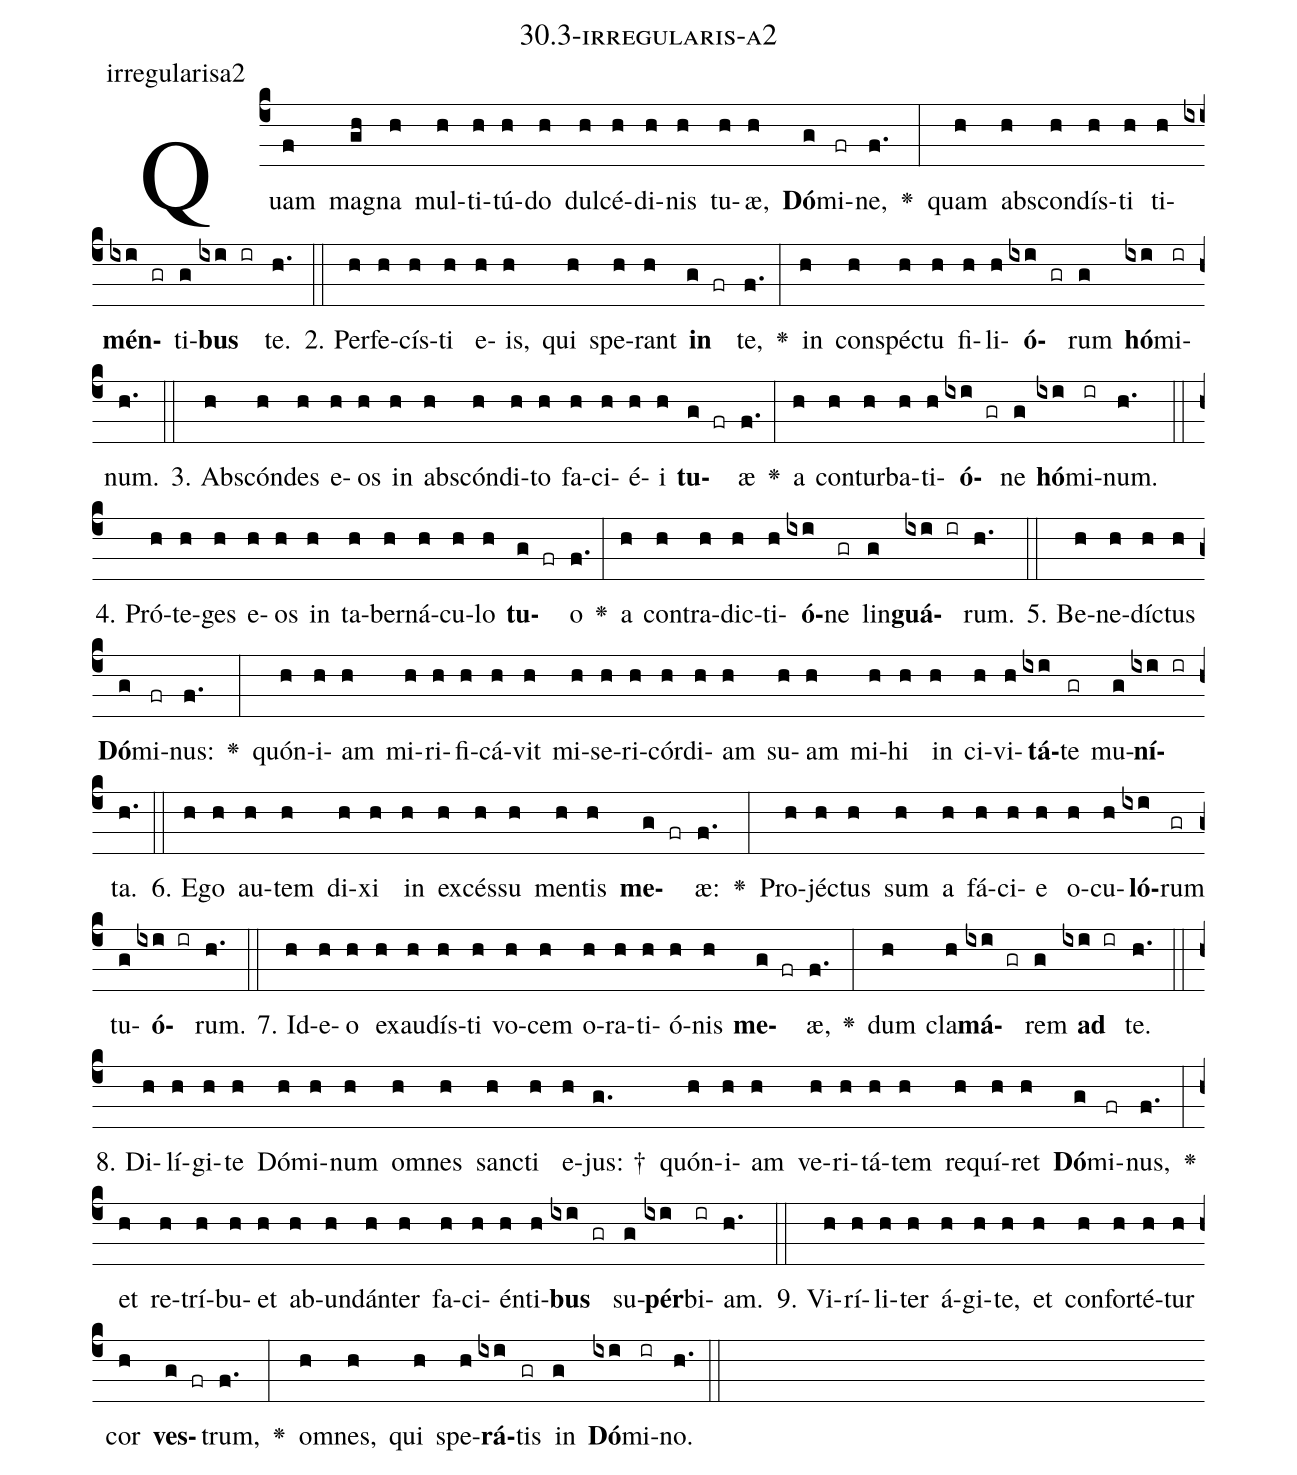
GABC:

name: 30.3-irregularis-a2;
annotation: irregularisa2;
%%
(c4)Quam(f) ma(gh)gna(h) mul(h)ti(h)tú(h)do(h) dul(h)cé(h)di(h)nis(h) tu(h)æ,(h) <b>Dó</b>(g)mi(fr)ne,(f.) <v>\greheightstar</v>(:) quam(h) abs(h)con(h)dís(h)ti(h) ti(h)<b>mén</b>(ixi gr)ti(g)<b>bus</b>(ixi ir) te.(h.) (::)
2. Per(h)fe(h)cís(h)ti(h) e(h)is,(h) qui(h) spe(h)rant(h) <b>in</b>(g fr) te,(f.) <v>\greheightstar</v>(:) in(h) con(h)spéc(h)tu(h) fi(h)li(h)<b>ó</b>(ixi gr)rum(g) <b>hó</b>(ixi)mi(ir)num.(h.) (::)
3. Abs(h)cón(h)des(h) e(h)os(h) in(h) abs(h)cón(h)di(h)to(h) fa(h)ci(h)é(h)i(h) <b>tu</b>(g fr)æ(f.) <v>\greheightstar</v>(:) a(h) con(h)tur(h)ba(h)ti(h)<b>ó</b>(ixi gr)ne(g) <b>hó</b>(ixi)mi(ir)num.(h.) (::)
4. Pró(h)te(h)ges(h) e(h)os(h) in(h) ta(h)ber(h)ná(h)cu(h)lo(h) <b>tu</b>(g fr)o(f.) <v>\greheightstar</v>(:) a(h) con(h)tra(h)dic(h)ti(h)<b>ó</b>(ixi)ne(gr) lin(g)<b>guá</b>(ixi ir)rum.(h.) (::)
5. Be(h)ne(h)díc(h)tus(h) <b>Dó</b>(g)mi(fr)nus:(f.) <v>\greheightstar</v>(:) quón(h)i(h)am(h) mi(h)ri(h)fi(h)cá(h)vit(h) mi(h)se(h)ri(h)cór(h)di(h)am(h) su(h)am(h) mi(h)hi(h) in(h) ci(h)vi(h)<b>tá</b>(ixi)te(gr) mu(g)<b>ní</b>(ixi ir)ta.(h.) (::)
6. E(h)go(h) au(h)tem(h) di(h)xi(h) in(h) ex(h)cés(h)su(h) men(h)tis(h) <b>me</b>(g fr)æ:(f.) <v>\greheightstar</v>(:) Pro(h)jéc(h)tus(h) sum(h) a(h) fá(h)ci(h)e(h) o(h)cu(h)<b>ló</b>(ixi)rum(gr) tu(g)<b>ó</b>(ixi ir)rum.(h.) (::)
7. Id(h)e(h)o(h) ex(h)au(h)dís(h)ti(h) vo(h)cem(h) o(h)ra(h)ti(h)ó(h)nis(h) <b>me</b>(g fr)æ,(f.) <v>\greheightstar</v>(:) dum(h) cla(h)<b>má</b>(ixi gr)rem(g) <b>ad</b>(ixi ir) te.(h.) (::)
8. Di(h)lí(h)gi(h)te(h) Dó(h)mi(h)num(h) om(h)nes(h) sanc(h)ti(h) e(h)jus: †(g.) quón(h)i(h)am(h) ve(h)ri(h)tá(h)tem(h) re(h)quí(h)ret(h) <b>Dó</b>(g)mi(fr)nus,(f.) <v>\greheightstar</v>(:) et(h) re(h)trí(h)bu(h)et(h) ab(h)un(h)dán(h)ter(h) fa(h)ci(h)én(h)ti(h)<b>bus</b>(ixi gr) su(g)<b>pér</b>(ixi)bi(ir)am.(h.) (::)
9. Vi(h)rí(h)li(h)ter(h) á(h)gi(h)te,(h) et(h) con(h)for(h)té(h)tur(h) cor(h) <b>ves</b>(g fr)trum,(f.) <v>\greheightstar</v>(:) om(h)nes,(h) qui(h) spe(h)<b>rá</b>(ixi)tis(gr) in(g) <b>Dó</b>(ixi)mi(ir)no.(h.) (::)
